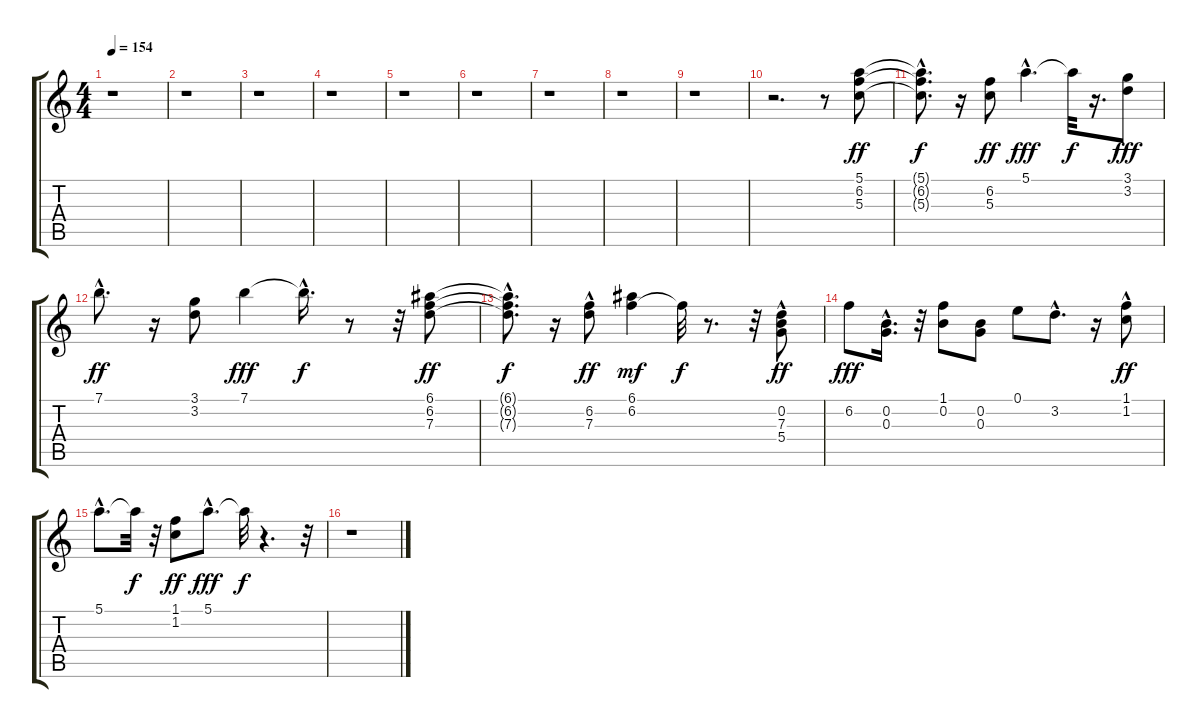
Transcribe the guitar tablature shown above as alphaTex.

\track "" {instrument electricbasspick}
\staff {score tabs}
\tuning (E4 B3 G3 D3 A2 E2) {hide}
\ts (4 4)
\tempo 154
\clef g2
\ks c
r.1{dy fff} |
r.1 |
r.1 |
r.1 |
r.1 |
r.1 |
r.1 |
r.1 |
r.1 |
r.2{d} r.8 (5.1 6.2 5.3).8{dy ff} |
(5.1{hac t} 6.2{hac t} 5.3{hac t}).8{d dy f} r.16 (6.2 5.3).8{dy ff} 5.1{hac}.4{d dy fff} 5.1{t}.32{dy f} r.16{d} (3.1 3.2).8{dy fff} |
7.1{hac}.8{d dy ff} r.16 (3.1 3.2).8 7.1.4{dy fff} 7.1{hac t}.16{d dy f} r.8 r.32 (6.1 6.2 7.3).8{dy ff} |
(6.1{hac t} 6.2{hac t} 7.3{t}).8{d dy f} r.16 (6.2 7.3{hac}).8{dy ff} (6.1 6.2).4{dy mf} 6.2{t}.32{dy f} r.8{d} r.32 (0.2{hac} 7.3 5.4).8{dy ff} |
6.2.8{dy fff} (0.2{hac} 0.3{hac}).16{d} r.32 (1.1 0.2).8 (0.2 0.3).8 0.1.8 3.2{hac}.8{d} r.16 (1.1 1.2{hac}).8{dy ff} |
5.1{hac}.8{d} 5.1{t}.32{dy f} r.32 (1.1 1.2).8{dy ff} 5.1{hac}.8{d dy fff} 5.1{t}.32{dy f} r.4{d} r.32 |
r.1
